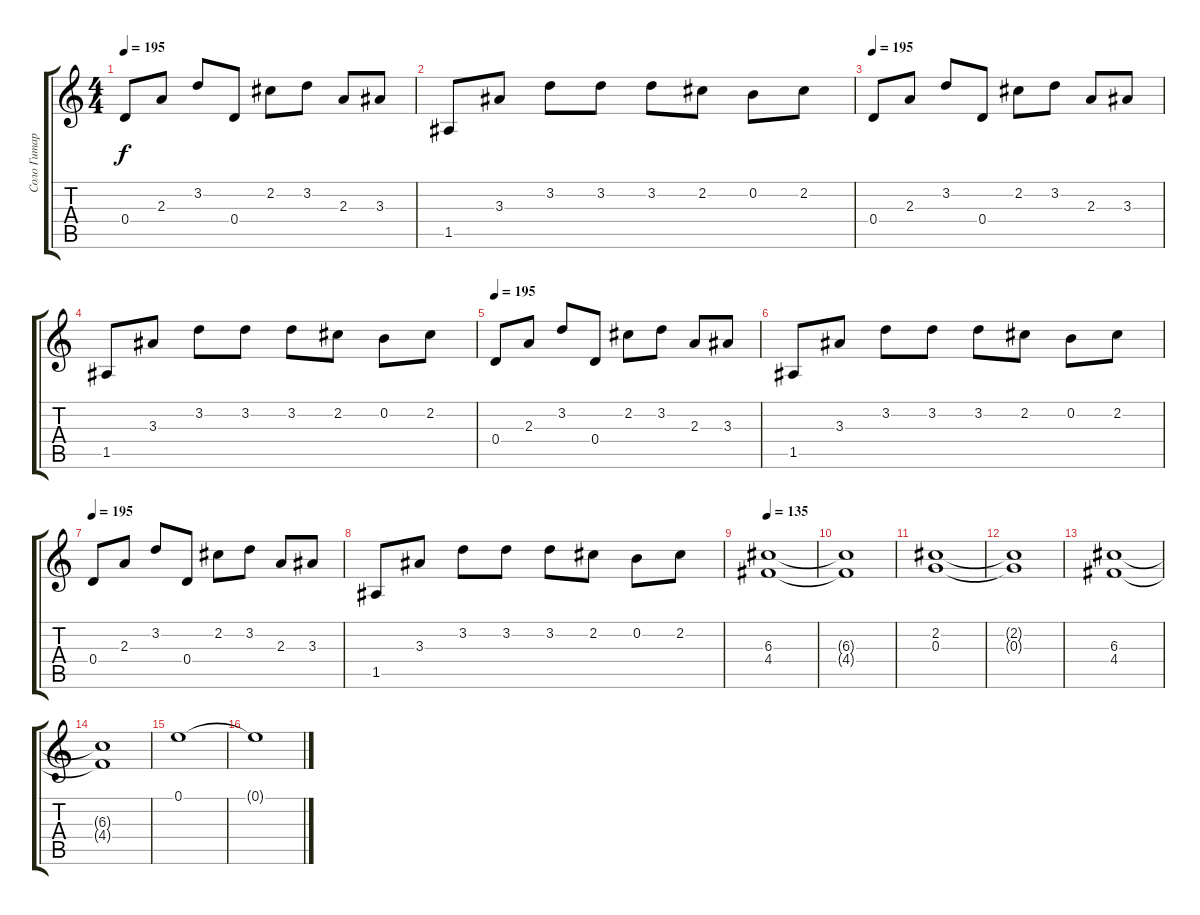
\track ("Соло Гитара" "Соло Гитар") {instrument overdrivenguitar}
\staff {score tabs}
\tuning (E4 B3 G3 D3 A2 E2) {hide}
\ts (4 4)
\tempo 195
\clef g2
\ks c
0.4.8{dy f} 2.3.8 3.2.8 0.4.8 2.2.8 3.2.8 2.3.8 3.3.8 |
1.5.8 3.3.8 3.2.8 3.2.8 3.2.8 2.2.8 0.2.8 2.2.8 |
\tempo 195
0.4.8 2.3.8 3.2.8 0.4.8 2.2.8 3.2.8 2.3.8 3.3.8 |
1.5.8 3.3.8 3.2.8 3.2.8 3.2.8 2.2.8 0.2.8 2.2.8 |
\tempo 195
0.4.8 2.3.8 3.2.8 0.4.8 2.2.8 3.2.8 2.3.8 3.3.8 |
1.5.8 3.3.8 3.2.8 3.2.8 3.2.8 2.2.8 0.2.8 2.2.8 |
\tempo 195
0.4.8 2.3.8 3.2.8 0.4.8 2.2.8 3.2.8 2.3.8 3.3.8 |
1.5.8 3.3.8 3.2.8 3.2.8 3.2.8 2.2.8 0.2.8 2.2.8 |
\tempo 135
(6.3 4.4).1 |
(6.3{t} 4.4{t}).1 |
(2.2 0.3).1 |
(2.2{t} 0.3{t}).1 |
(6.3 4.4).1 |
(6.3{t} 4.4{t}).1 |
0.1.1 |
0.1{t}.1
